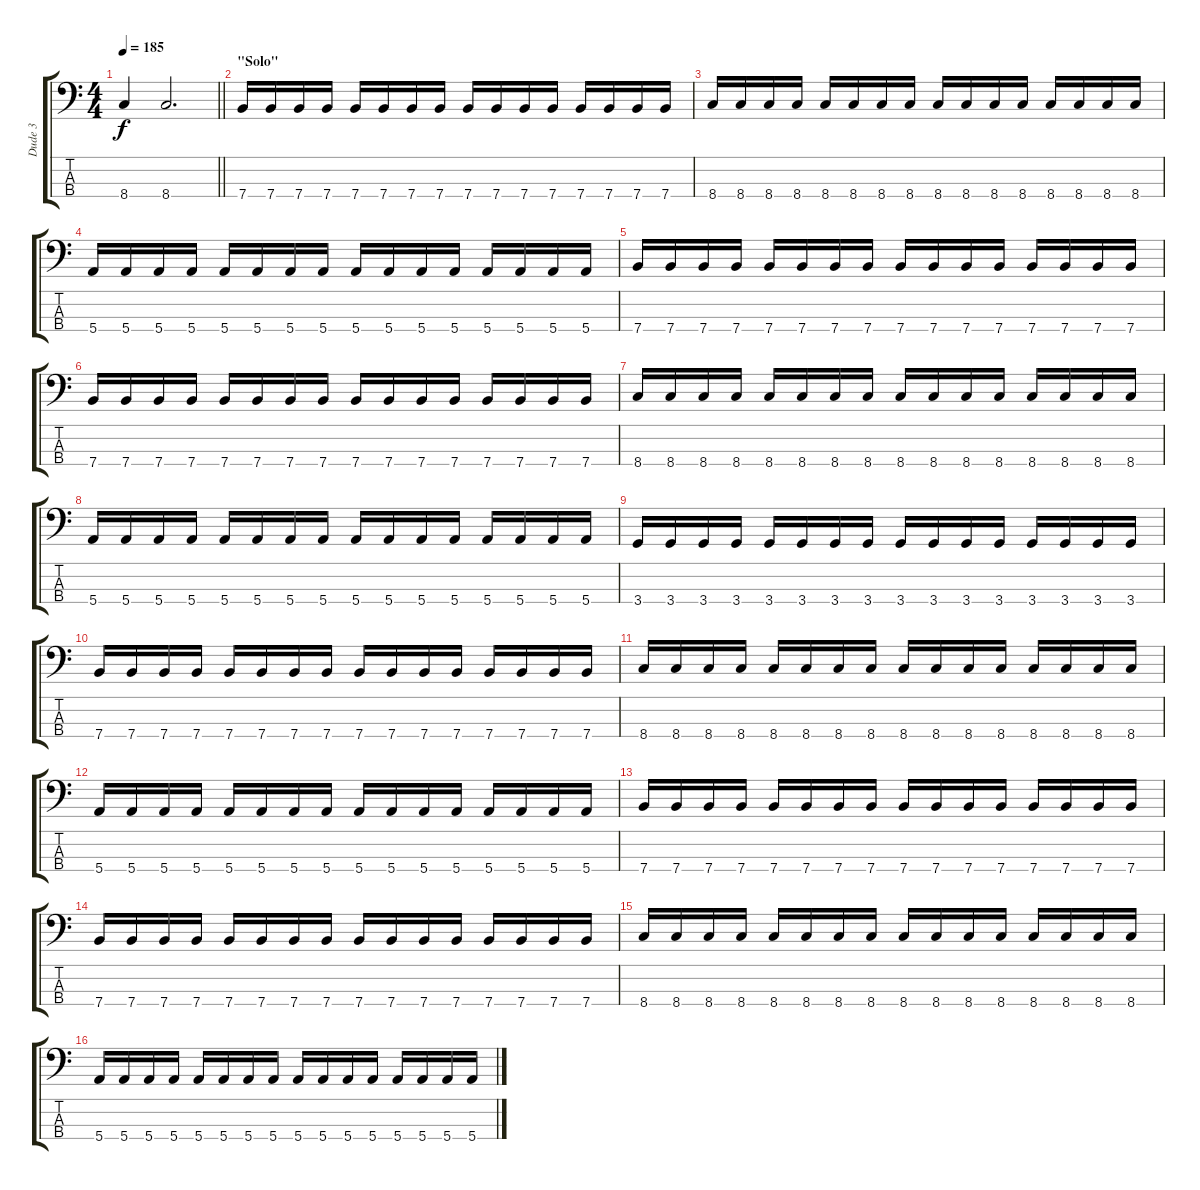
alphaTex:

\track ("Dude 3" "Dude 3") {instrument electricbasspick}
\staff {score tabs}
\tuning (G2 D2 A1 E1) {hide}
\ts (4 4)
\tempo 185
\clef f4
\barLineRight lightlight
\ks c
8.4{t}.4{dy f} 8.4.2{d} |
\section ("" "\"Solo\"")
7.4.16 7.4.16 7.4.16 7.4.16 7.4.16 7.4.16 7.4.16 7.4.16 7.4.16 7.4.16 7.4.16 7.4.16 7.4.16 7.4.16 7.4.16 7.4.16 |
8.4.16 8.4.16 8.4.16 8.4.16 8.4.16 8.4.16 8.4.16 8.4.16 8.4.16 8.4.16 8.4.16 8.4.16 8.4.16 8.4.16 8.4.16 8.4.16 |
5.4.16 5.4.16 5.4.16 5.4.16 5.4.16 5.4.16 5.4.16 5.4.16 5.4.16 5.4.16 5.4.16 5.4.16 5.4.16 5.4.16 5.4.16 5.4.16 |
7.4.16 7.4.16 7.4.16 7.4.16 7.4.16 7.4.16 7.4.16 7.4.16 7.4.16 7.4.16 7.4.16 7.4.16 7.4.16 7.4.16 7.4.16 7.4.16 |
7.4.16 7.4.16 7.4.16 7.4.16 7.4.16 7.4.16 7.4.16 7.4.16 7.4.16 7.4.16 7.4.16 7.4.16 7.4.16 7.4.16 7.4.16 7.4.16 |
8.4.16 8.4.16 8.4.16 8.4.16 8.4.16 8.4.16 8.4.16 8.4.16 8.4.16 8.4.16 8.4.16 8.4.16 8.4.16 8.4.16 8.4.16 8.4.16 |
5.4.16 5.4.16 5.4.16 5.4.16 5.4.16 5.4.16 5.4.16 5.4.16 5.4.16 5.4.16 5.4.16 5.4.16 5.4.16 5.4.16 5.4.16 5.4.16 |
3.4.16 3.4.16 3.4.16 3.4.16 3.4.16 3.4.16 3.4.16 3.4.16 3.4.16 3.4.16 3.4.16 3.4.16 3.4.16 3.4.16 3.4.16 3.4.16 |
7.4.16 7.4.16 7.4.16 7.4.16 7.4.16 7.4.16 7.4.16 7.4.16 7.4.16 7.4.16 7.4.16 7.4.16 7.4.16 7.4.16 7.4.16 7.4.16 |
8.4.16 8.4.16 8.4.16 8.4.16 8.4.16 8.4.16 8.4.16 8.4.16 8.4.16 8.4.16 8.4.16 8.4.16 8.4.16 8.4.16 8.4.16 8.4.16 |
5.4.16 5.4.16 5.4.16 5.4.16 5.4.16 5.4.16 5.4.16 5.4.16 5.4.16 5.4.16 5.4.16 5.4.16 5.4.16 5.4.16 5.4.16 5.4.16 |
7.4.16 7.4.16 7.4.16 7.4.16 7.4.16 7.4.16 7.4.16 7.4.16 7.4.16 7.4.16 7.4.16 7.4.16 7.4.16 7.4.16 7.4.16 7.4.16 |
7.4.16 7.4.16 7.4.16 7.4.16 7.4.16 7.4.16 7.4.16 7.4.16 7.4.16 7.4.16 7.4.16 7.4.16 7.4.16 7.4.16 7.4.16 7.4.16 |
8.4.16 8.4.16 8.4.16 8.4.16 8.4.16 8.4.16 8.4.16 8.4.16 8.4.16 8.4.16 8.4.16 8.4.16 8.4.16 8.4.16 8.4.16 8.4.16 |
5.4.16 5.4.16 5.4.16 5.4.16 5.4.16 5.4.16 5.4.16 5.4.16 5.4.16 5.4.16 5.4.16 5.4.16 5.4.16 5.4.16 5.4.16 5.4.16
